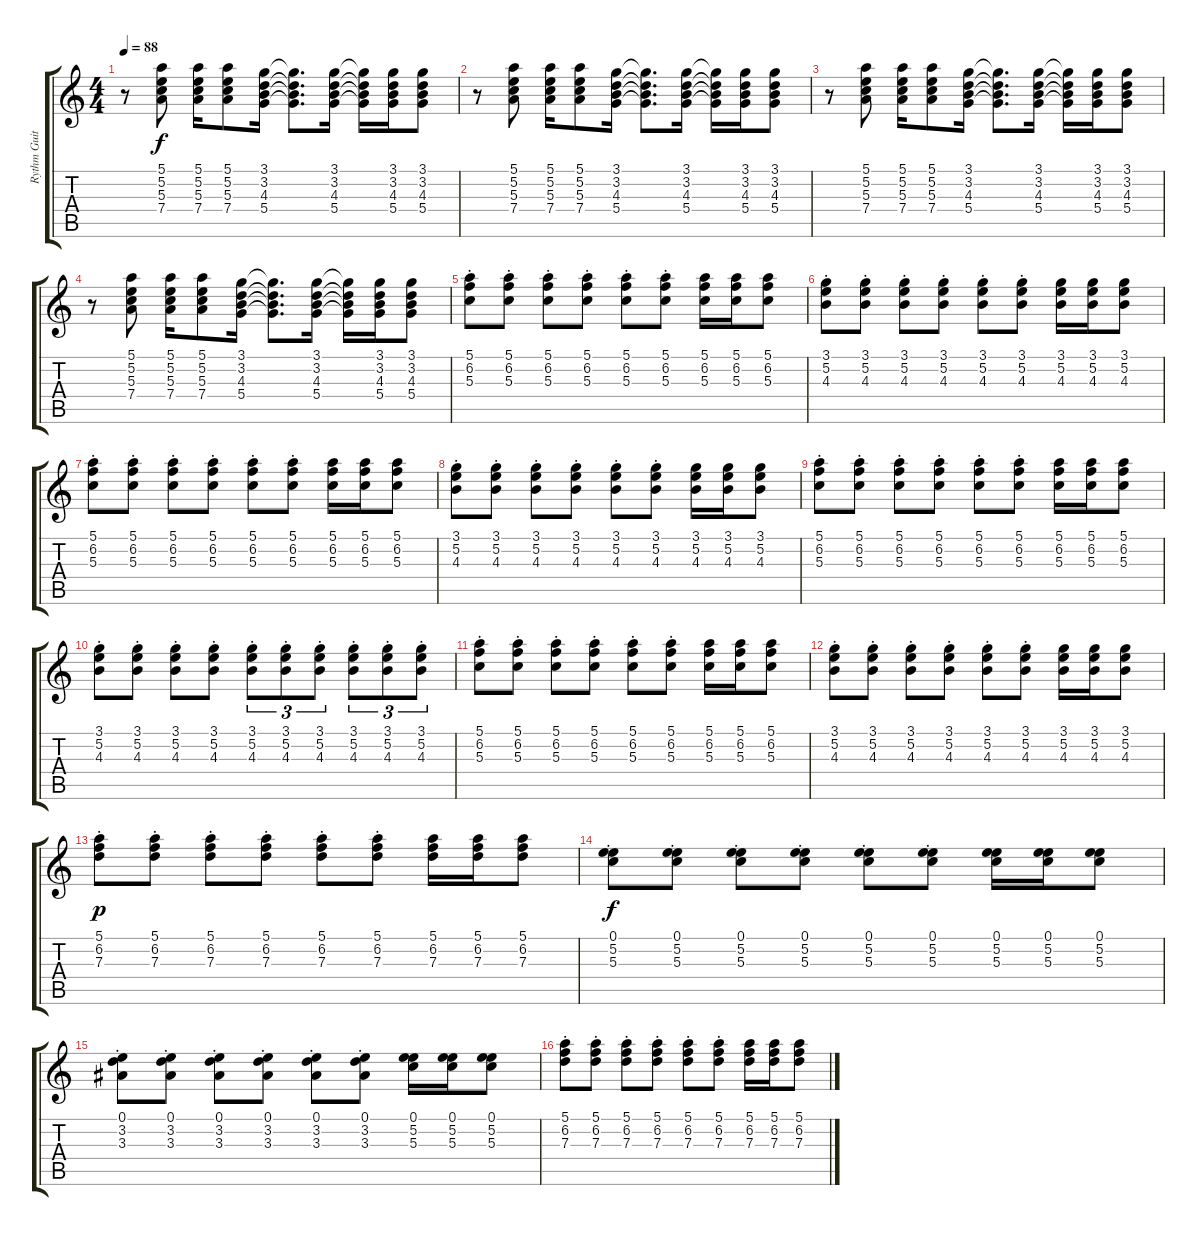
\track ("Rythm Guitar " "Rythm Guit") {instrument electricguitarclean}
\staff {score tabs}
\tuning (E4 B3 G3 D3 A2 E2) {hide}
\ts (4 4)
\tempo 88
\clef g2
\ks c
r.8{dy fff} (5.1 5.2 5.3 7.4).8{dy f} (5.1 5.2 5.3 7.4).16 (5.1 5.2 5.3 7.4).8 (3.1 3.2 4.3 5.4).16 (3.1{t} 3.2{t} 4.3{t} 5.4{t}).8{d} (3.1 3.2 4.3 5.4).16 (3.1{t} 3.2{t} 4.3{t} 5.4{t}).16 (3.1 3.2 4.3 5.4).16 (3.1 3.2 4.3 5.4).8 |
r.8 (5.1 5.2 5.3 7.4).8 (5.1 5.2 5.3 7.4).16 (5.1 5.2 5.3 7.4).8 (3.1 3.2 4.3 5.4).16 (3.1{t} 3.2{t} 4.3{t} 5.4{t}).8{d} (3.1 3.2 4.3 5.4).16 (3.1{t} 3.2{t} 4.3{t} 5.4{t}).16 (3.1 3.2 4.3 5.4).16 (3.1 3.2 4.3 5.4).8 |
r.8 (5.1 5.2 5.3 7.4).8 (5.1 5.2 5.3 7.4).16 (5.1 5.2 5.3 7.4).8 (3.1 3.2 4.3 5.4).16 (3.1{t} 3.2{t} 4.3{t} 5.4{t}).8{d} (3.1 3.2 4.3 5.4).16 (3.1{t} 3.2{t} 4.3{t} 5.4{t}).16 (3.1 3.2 4.3 5.4).16 (3.1 3.2 4.3 5.4).8 |
r.8 (5.1 5.2 5.3 7.4).8 (5.1 5.2 5.3 7.4).16 (5.1 5.2 5.3 7.4).8 (3.1 3.2 4.3 5.4).16 (3.1{t} 3.2{t} 4.3{t} 5.4{t}).8{d} (3.1 3.2 4.3 5.4).16 (3.1{t} 3.2{t} 4.3{t} 5.4{t}).16 (3.1 3.2 4.3 5.4).16 (3.1 3.2 4.3 5.4).8 |
(5.1{st} 6.2{st} 5.3{st}).8 (5.1{st} 6.2{st} 5.3{st}).8 (5.1{st} 6.2{st} 5.3{st}).8 (5.1{st} 6.2{st} 5.3{st}).8 (5.1{st} 6.2{st} 5.3{st}).8 (5.1{st} 6.2{st} 5.3{st}).8 (5.1 6.2 5.3).16 (5.1 6.2 5.3).16 (5.1 6.2 5.3).8 |
(3.1{st} 5.2{st} 4.3{st}).8 (3.1{st} 5.2{st} 4.3).8 (3.1{st} 5.2{st} 4.3{st}).8 (3.1{st} 5.2{st} 4.3{st}).8 (3.1{st} 5.2{st} 4.3{st}).8 (3.1{st} 5.2{st} 4.3{st}).8 (3.1 5.2 4.3).16 (3.1 5.2 4.3).16 (3.1 5.2 4.3).8 |
(5.1{st} 6.2{st} 5.3{st}).8 (5.1{st} 6.2{st} 5.3{st}).8 (5.1{st} 6.2{st} 5.3{st}).8 (5.1{st} 6.2{st} 5.3{st}).8 (5.1{st} 6.2{st} 5.3{st}).8 (5.1{st} 6.2{st} 5.3{st}).8 (5.1 6.2 5.3).16 (5.1 6.2 5.3).16 (5.1 6.2 5.3).8 |
(3.1{st} 5.2{st} 4.3{st}).8 (3.1{st} 5.2{st} 4.3).8 (3.1{st} 5.2{st} 4.3{st}).8 (3.1{st} 5.2{st} 4.3{st}).8 (3.1{st} 5.2{st} 4.3{st}).8 (3.1{st} 5.2{st} 4.3{st}).8 (3.1 5.2 4.3).16 (3.1 5.2 4.3).16 (3.1 5.2 4.3).8 |
(5.1{st} 6.2{st} 5.3{st}).8 (5.1{st} 6.2{st} 5.3{st}).8 (5.1{st} 6.2{st} 5.3{st}).8 (5.1{st} 6.2{st} 5.3{st}).8 (5.1{st} 6.2{st} 5.3{st}).8 (5.1{st} 6.2{st} 5.3{st}).8 (5.1 6.2 5.3).16 (5.1 6.2 5.3).16 (5.1 6.2 5.3).8 |
(3.1{st} 5.2{st} 4.3{st}).8 (3.1{st} 5.2{st} 4.3{st}).8 (3.1{st} 5.2{st} 4.3{st}).8 (3.1{st} 5.2{st} 4.3{st}).8 (3.1{st} 5.2{st} 4.3{st}).8{tu (3 2)} (3.1{st} 5.2{st} 4.3{st}).8{tu (3 2)} (3.1{st} 5.2{st} 4.3{st}).8{tu (3 2)} (3.1{st} 5.2{st} 4.3{st}).8{tu (3 2)} (3.1{st} 5.2{st} 4.3{st}).8{tu (3 2)} (3.1{st} 5.2{st} 4.3{st}).8{tu (3 2)} |
(5.1{st} 6.2{st} 5.3{st}).8 (5.1{st} 6.2{st} 5.3{st}).8 (5.1{st} 6.2{st} 5.3{st}).8 (5.1{st} 6.2{st} 5.3{st}).8 (5.1{st} 6.2{st} 5.3{st}).8 (5.1{st} 6.2{st} 5.3{st}).8 (5.1 6.2 5.3).16 (5.1 6.2 5.3).16 (5.1 6.2 5.3).8 |
(3.1{st} 5.2{st} 4.3{st}).8 (3.1{st} 5.2{st} 4.3).8 (3.1{st} 5.2{st} 4.3{st}).8 (3.1{st} 5.2{st} 4.3{st}).8 (3.1{st} 5.2{st} 4.3{st}).8 (3.1{st} 5.2{st} 4.3{st}).8 (3.1 5.2 4.3).16 (3.1 5.2 4.3).16 (3.1 5.2 4.3).8 |
(5.1{st} 6.2{st} 7.3{st}).8{dy p} (5.1{st} 6.2{st} 7.3{st}).8 (5.1{st} 6.2{st} 7.3{st}).8 (5.1{st} 6.2{st} 7.3{st}).8 (5.1{st} 6.2{st} 7.3{st}).8 (5.1{st} 6.2{st} 7.3{st}).8 (5.1 6.2 7.3).16 (5.1 6.2 7.3).16 (5.1 6.2 7.3).8 |
(0.1{st} 5.2{st} 5.3{st}).8{dy f} (0.1{st} 5.2{st} 5.3{st}).8 (0.1{st} 5.2{st} 5.3{st}).8 (0.1{st} 5.2{st} 5.3{st}).8 (0.1{st} 5.2{st} 5.3{st}).8 (0.1{st} 5.2{st} 5.3{st}).8 (0.1 5.2 5.3).16 (0.1 5.2 5.3).16 (0.1 5.2 5.3).8 |
(0.1{st} 3.2{st} 3.3{st}).8 (0.1{st} 3.2{st} 3.3{st}).8 (0.1{st} 3.2{st} 3.3{st}).8 (0.1{st} 3.2{st} 3.3{st}).8 (0.1{st} 3.2{st} 3.3{st}).8 (0.1{st} 3.2{st} 3.3{st}).8 (0.1 5.2 5.3).16 (0.1 5.2 5.3).16 (0.1 5.2 5.3).8 |
(5.1{st} 6.2{st} 7.3{st}).8 (5.1{st} 6.2{st} 7.3{st}).8 (5.1{st} 6.2{st} 7.3{st}).8 (5.1{st} 6.2{st} 7.3{st}).8 (5.1{st} 6.2{st} 7.3{st}).8 (5.1{st} 6.2{st} 7.3{st}).8 (5.1 6.2 7.3).16 (5.1 6.2 7.3).16 (5.1 6.2 7.3).8
